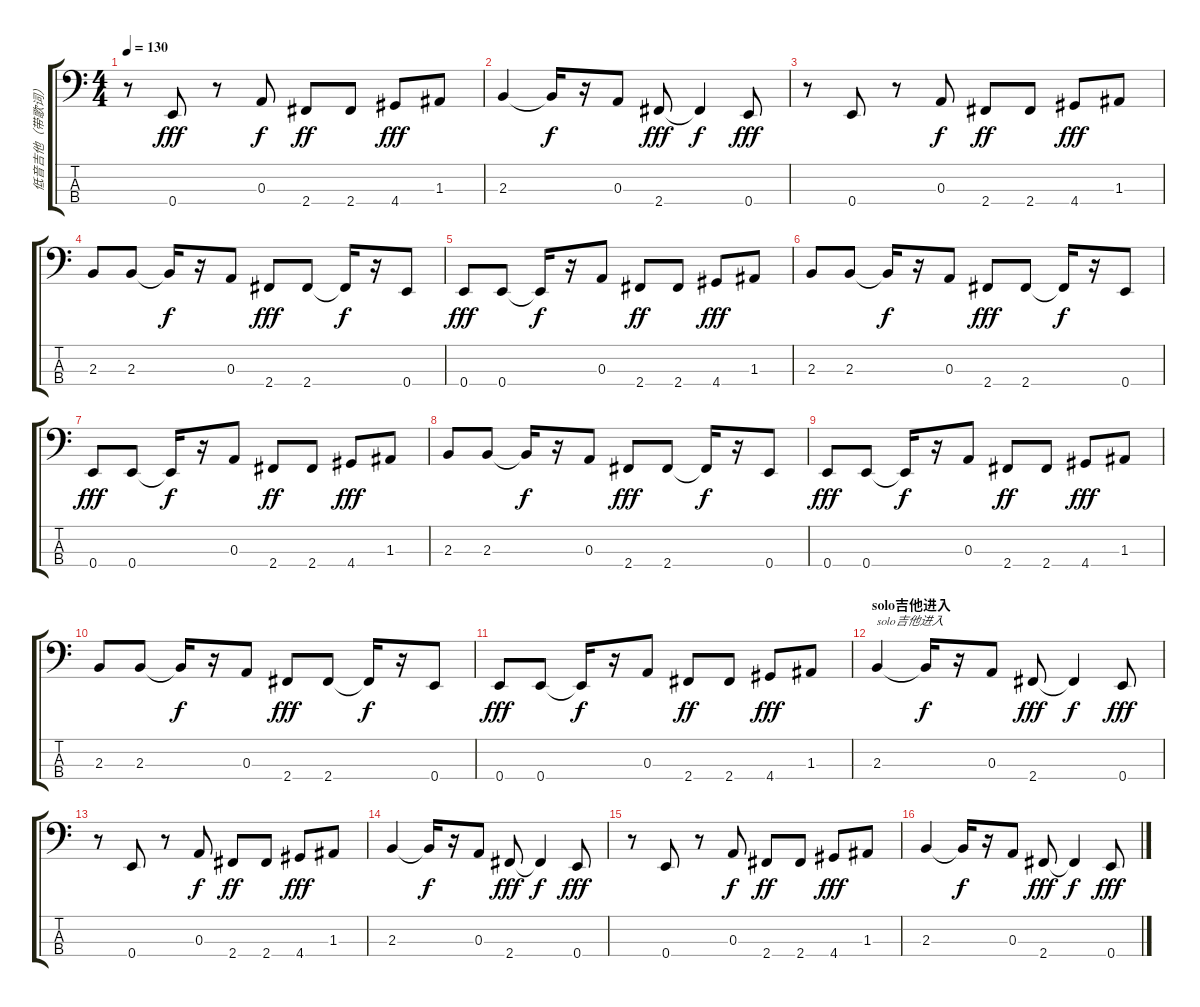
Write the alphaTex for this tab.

\track ("低音吉他（带歌词）" "低音吉他（带歌词）") {instrument electricbassfinger}
\staff {score tabs}
\tuning (G2 D2 A1 E1) {hide}
\ts (4 4)
\tempo 130
\clef f4
\ks c
r.8{dy fff} 0.4.8 r.8 0.3.8{dy f} 2.4.8{dy ff} 2.4.8 4.4.8{dy fff} 1.3.8 |
2.3.4 2.3{t}.16{dy f} r.16 0.3.8 2.4.8{dy fff} 2.4{t}.4{dy f} 0.4.8{dy fff} |
r.8 0.4.8 r.8 0.3.8{dy f} 2.4.8{dy ff} 2.4.8 4.4.8{dy fff} 1.3.8 |
2.3.8 2.3.8 2.3{t}.16{dy f} r.16 0.3.8 2.4.8{dy fff} 2.4.8 2.4{t}.16{dy f} r.16 0.4.8 |
0.4.8{dy fff} 0.4.8 0.4{t}.16{dy f} r.16 0.3.8 2.4.8{dy ff} 2.4.8 4.4.8{dy fff} 1.3.8 |
2.3.8 2.3.8 2.3{t}.16{dy f} r.16 0.3.8 2.4.8{dy fff} 2.4.8 2.4{t}.16{dy f} r.16 0.4.8 |
0.4.8{dy fff} 0.4.8 0.4{t}.16{dy f} r.16 0.3.8 2.4.8{dy ff} 2.4.8 4.4.8{dy fff} 1.3.8 |
2.3.8 2.3.8 2.3{t}.16{dy f} r.16 0.3.8 2.4.8{dy fff} 2.4.8 2.4{t}.16{dy f} r.16 0.4.8 |
0.4.8{dy fff} 0.4.8 0.4{t}.16{dy f} r.16 0.3.8 2.4.8{dy ff} 2.4.8 4.4.8{dy fff} 1.3.8 |
2.3.8 2.3.8 2.3{t}.16{dy f} r.16 0.3.8 2.4.8{dy fff} 2.4.8 2.4{t}.16{dy f} r.16 0.4.8 |
0.4.8{dy fff} 0.4.8 0.4{t}.16{dy f} r.16 0.3.8 2.4.8{dy ff} 2.4.8 4.4.8{dy fff} 1.3.8 |
\section ("" "solo吉他进入")
2.3.4{txt "solo吉他进入"} 2.3{t}.16{dy f} r.16 0.3.8 2.4.8{dy fff} 2.4{t}.4{dy f} 0.4.8{dy fff} |
r.8 0.4.8 r.8 0.3.8{dy f} 2.4.8{dy ff} 2.4.8 4.4.8{dy fff} 1.3.8 |
2.3.4 2.3{t}.16{dy f} r.16 0.3.8 2.4.8{dy fff} 2.4{t}.4{dy f} 0.4.8{dy fff} |
r.8 0.4.8 r.8 0.3.8{dy f} 2.4.8{dy ff} 2.4.8 4.4.8{dy fff} 1.3.8 |
2.3.4 2.3{t}.16{dy f} r.16 0.3.8 2.4.8{dy fff} 2.4{t}.4{dy f} 0.4.8{dy fff}
